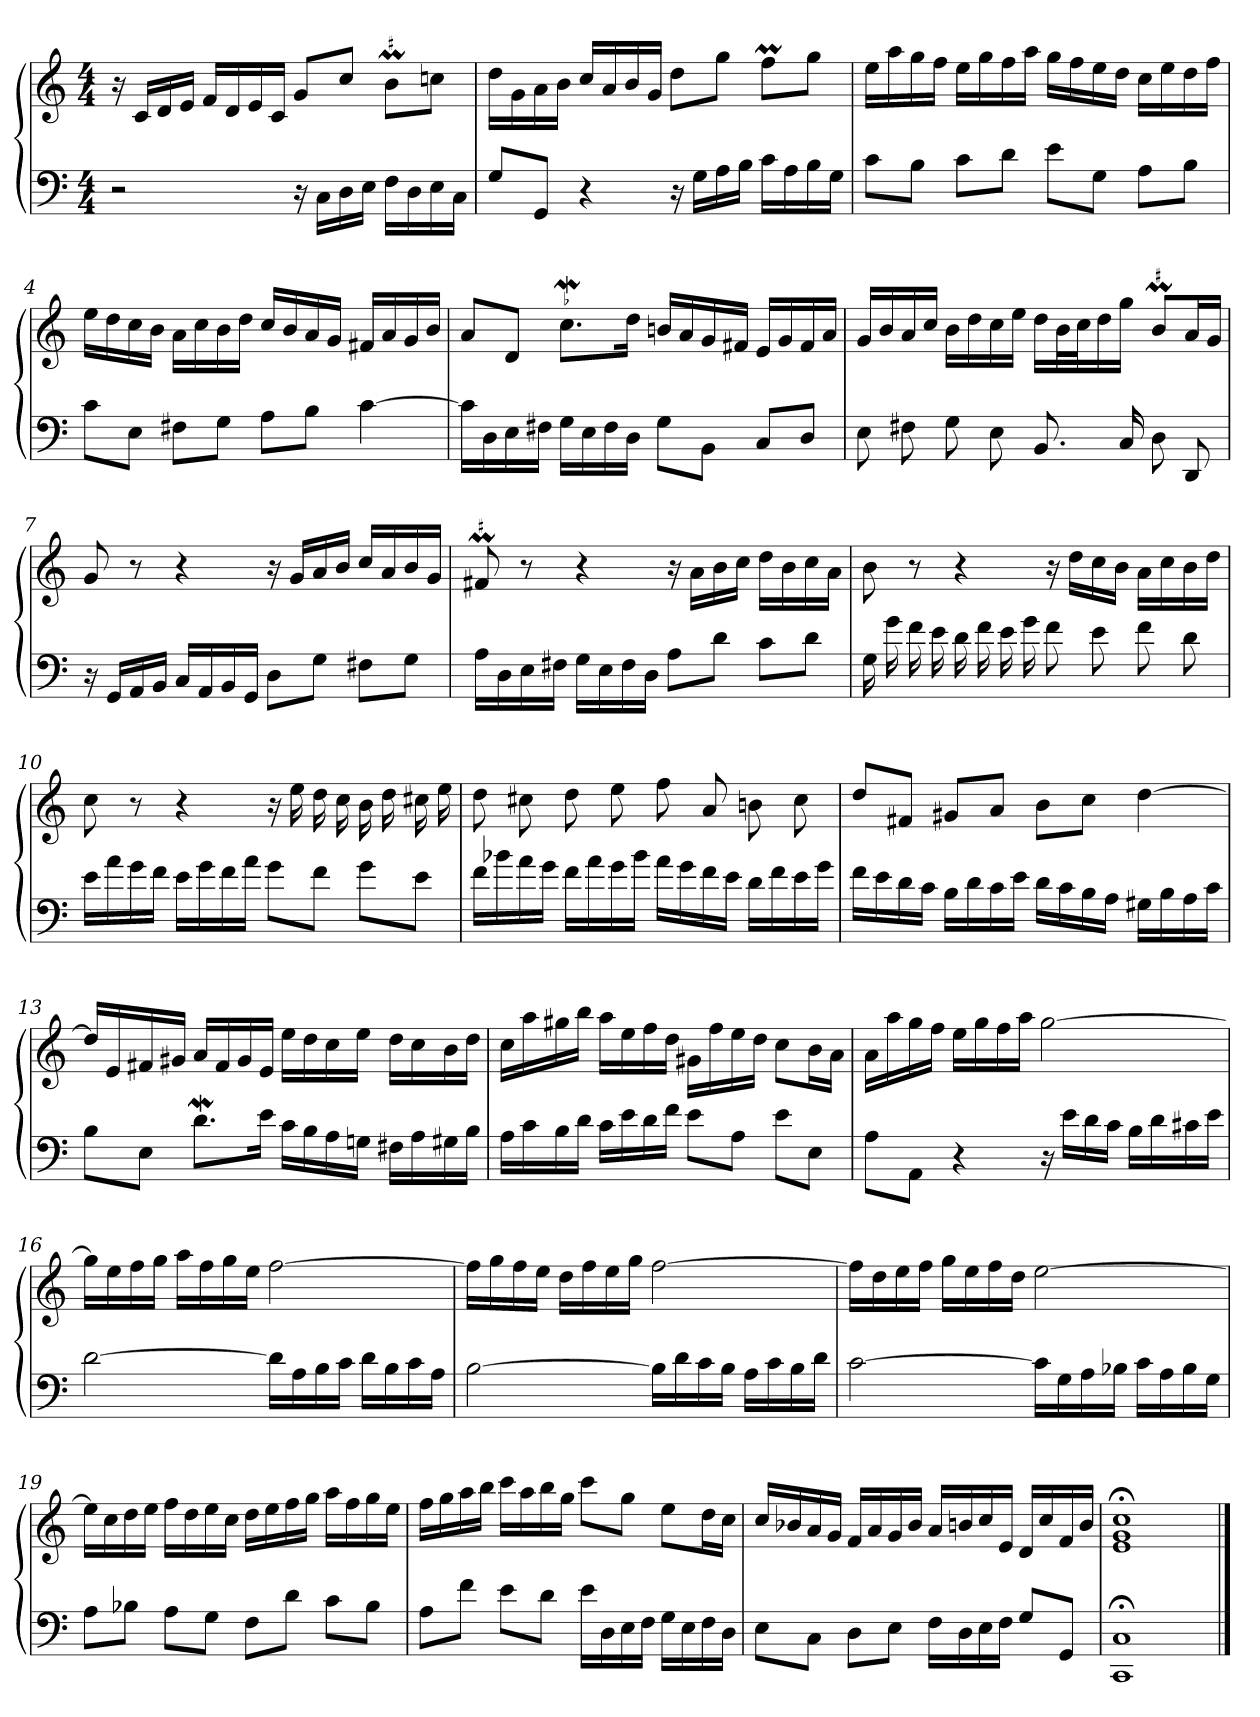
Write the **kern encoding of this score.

**kern	**kern
*part1	*part1
*staff2	*staff1
*clefF4	*clefG2
*k[]	*k[]
*C:	*C:
*M4/4	*M4/4
*MM59	*MM59
=1	=1
2r	16r
.	16cLL
.	16d
.	16eJJ
.	16fLL
.	16d
.	16e
.	16cJJ
16r	8gL
16CLL	.
16D	8ccJ
16EJJ	.
!	!LO:MOR:acc=#
16FLL	8bML
16D	.
16E	8ccnJ
16CJJ	.
=2	=2
8GL	16ddLL
.	16g
8GGJ	16a
.	16bJJ
4r	16ccLL
.	16a
.	16b
.	16gJJ
16r	8ddL
16GLL	.
16A	8ggJ
16BJJ	.
16cLL	8ffML
16A	.
16B	8ggJ
16GJJ	.
=3	=3
8cL	16eeLL
.	16aa
8BJ	16gg
.	16ffJJ
8cL	16eeLL
.	16gg
8dJ	16ff
.	16aaJJ
8eL	16ggLL
.	16ff
8GJ	16ee
.	16ddJJ
8AL	16ccLL
.	16ee
8BJ	16dd
.	16ffJJ
=4	=4
8cL	16eeLL
.	16dd
8EJ	16cc
.	16bJJ
8F#XL	16aLL
.	16cc
8GJ	16b
.	16ddJJ
8AL	16ccLL
.	16b
8BJ	16a
.	16gJJ
[4c	16f#XLL
.	16a
.	16g
.	16bJJ
=5	=5
16cLL]	8aL
16D	.
16E	8dJ
16F#XJJ	.
!	!LO:MOR:acc=-
16GLL	8.ccWL
16E	.
16F#	.
16DJJ	16ddJk
8GL	16bnLL
.	16a
8BBJ	16g
.	16f#XJJ
8CL	16eLL
.	16g
8DJ	16f#
.	16aJJ
=6	=6
8E	16gLL
.	16b
8F#X	16a
.	16ccJJ
8G	16bLL
.	16dd
8E	16cc
.	16eeJJ
8.BB	16ddLL
.	32bL
.	32ccJ
.	16dd
16C	16ggJJ
!	!LO:MOR:acc=#
8D	8bML
8DD	16aL
.	16gJJ
=7	=7
16r	8g
16GGLL	.
16AA	8r
16BBJJ	.
16CLL	4r
16AA	.
16BB	.
16GGJJ	.
8DL	16r
.	16gLL
8GJ	16a
.	16bJJ
8F#XL	16ccLL
.	16a
8GJ	16b
.	16gJJ
=8	=8
!	!LO:MOR:acc=#
16ALL	8f#XM
16D	.
16E	8r
16F#XJJ	.
16GLL	4r
16E	.
16F#	.
16DJJ	.
8AL	16r
.	16aLL
8dJ	16b
.	16ccJJ
8cL	16ddLL
.	16b
8dJ	16cc
.	16aJJ
=9	=9
16G	8b
16g	.
16f	8r
16e	.
16d	4r
16f	.
16e	.
16g	.
8f	16r
.	16ddLL
8e	16cc
.	16bJJ
8f	16aLL
.	16cc
8d	16b
.	16ddJJ
=10	=10
16eLL	8cc
16a	.
16g	8r
16fJJ	.
16eLL	4r
16g	.
16f	.
16aJJ	.
8gL	16r
.	16ee
8fJ	16dd
.	16cc
8gL	16b
.	16dd
8eJ	16cc#X
.	16ee
=11	=11
16fLL	8dd
16b-X	.
16a	8cc#X
16gJJ	.
16fLL	8dd
16a	.
16g	8ee
16b-JJ	.
16aLL	8ff
16g	.
16f	8a
16eJJ	.
16dLL	8bn
16f	.
16e	8cc#
16gJJ	.
=12	=12
16fLL	8ddL
16e	.
16d	8f#XJ
16cJJ	.
16BLL	8g#XL
16d	.
16c	8aJ
16eJJ	.
16dLL	8bL
16c	.
16B	8ccJ
16AJJ	.
16G#XLL	[4dd
16B	.
16A	.
16cJJ	.
=13	=13
8BL	16ddLL]
.	16e
8EJ	16f#X
.	16g#XJJ
8.dWL	16aLL
.	16f#
.	16g#
16eJk	16eJJ
16cLL	16eeLL
16B	16dd
16A	16cc
16GnJJ	16eeJJ
16F#XLL	16ddLL
16A	16cc
16G#X	16b
16BJJ	16ddJJ
=14	=14
16ALL	16ccLL
16c	16aa
16B	16gg#X
16dJJ	16bbJJ
16cLL	16aaLL
16e	16ee
16d	16ff
16fJJ	16ddJJ
8eL	16g#XLL
.	16ff
8AJ	16ee
.	16ddJJ
8eL	8ccL
8EJ	16bL
.	16aJJ
=15	=15
8AL	16aLL
.	16aa
8AAJ	16gg
.	16ffJJ
4r	16eeLL
.	16gg
.	16ff
.	16aaJJ
16r	[2gg
16eLL	.
16d	.
16cJJ	.
16BLL	.
16d	.
16c#X	.
16eJJ	.
=16	=16
[2d	16ggLL]
.	16ee
.	16ff
.	16ggJJ
.	16aaLL
.	16ff
.	16gg
.	16eeJJ
16dLL]	[2ff
16A	.
16B	.
16cJJ	.
16dLL	.
16B	.
16c	.
16AJJ	.
=17	=17
[2B	16ffLL]
.	16gg
.	16ff
.	16eeJJ
.	16ddLL
.	16ff
.	16ee
.	16ggJJ
16BLL]	[2ff
16d	.
16c	.
16BJJ	.
16ALL	.
16c	.
16B	.
16dJJ	.
=18	=18
[2c	16ffLL]
.	16dd
.	16ee
.	16ffJJ
.	16ggLL
.	16ee
.	16ff
.	16ddJJ
16cLL]	[2ee
16G	.
16A	.
16B-XJJ	.
16cLL	.
16A	.
16B-	.
16GJJ	.
=19	=19
8AL	16eeLL]
.	16cc
8B-XJ	16dd
.	16eeJJ
8AL	16ffLL
.	16dd
8GJ	16ee
.	16ccJJ
8FL	16ddLL
.	16ee
8dJ	16ff
.	16ggJJ
8cL	16aaLL
.	16ff
8B-J	16gg
.	16eeJJ
=20	=20
8AL	16ffLL
.	16gg
8fJ	16aa
.	16bbJJ
8eL	16cccLL
.	16aa
8dJ	16bb
.	16ggJJ
16eLL	8cccL
16D	.
16E	8ggJ
16FJJ	.
16GLL	8eeL
16E	.
16F	16ddL
16DJJ	16ccJJ
=21	=21
8EL	16ccLL
.	16b-X
8CJ	16a
.	16gJJ
8DL	16fLL
.	16a
8EJ	16g
.	16b-JJ
16FLL	16aLL
16D	16bn
16E	16cc
16FJJ	16eJJ
8GL	16dLL
.	16cc
8GGJ	16f
.	16bJJ
=22	=22
1CC;< 1C;<	1e;< 1g;< 1cc;<
==	==
*-	*-
